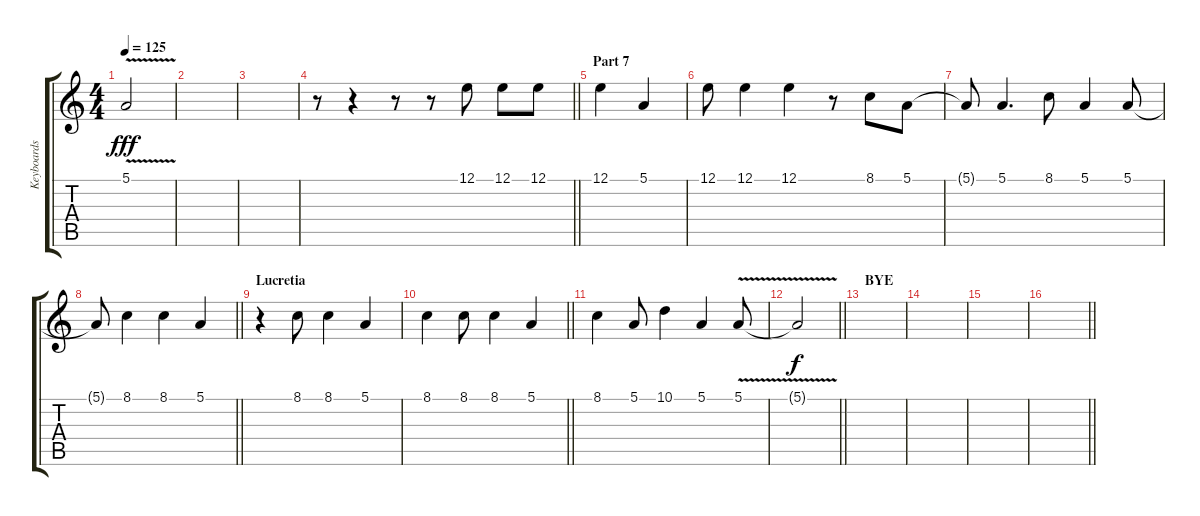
\track ("Keyboards (Voices)" "Keyboards ") {instrument fx7echoes}
\staff {score tabs}
\tuning (E4 B3 G3 D3 A2 E2) {hide}
\ts (4 4)
\tempo 125
\clef g2
\ks c
5.1{v}.2{dy fff} |
|
|
\barLineRight lightlight
r.8 r.4 r.8 r.8 12.1.8 12.1.8 12.1.8 |
\section ("" "Part 7")
12.1.4 5.1.4 |
12.1.8 12.1.4 12.1.4 r.8 8.1.8 5.1.8 |
5.1{t}.8 5.1.4{d} 8.1.8 5.1.4 5.1.8 |
\barLineRight lightlight
5.1{t}.8 8.1.4 8.1.4 5.1.4 |
\section ("" "Lucretia")
r.4 8.1.8 8.1.4 5.1.4 |
\barLineRight lightlight
8.1.4 8.1.8 8.1.4 5.1.4 |
8.1.4 5.1.8 10.1.4 5.1.4 5.1{v}.8 |
\barLineRight lightlight
5.1{t}.2{dy f} |
\section ("" "BYE")
|
|
|
\barLineRight lightlight
